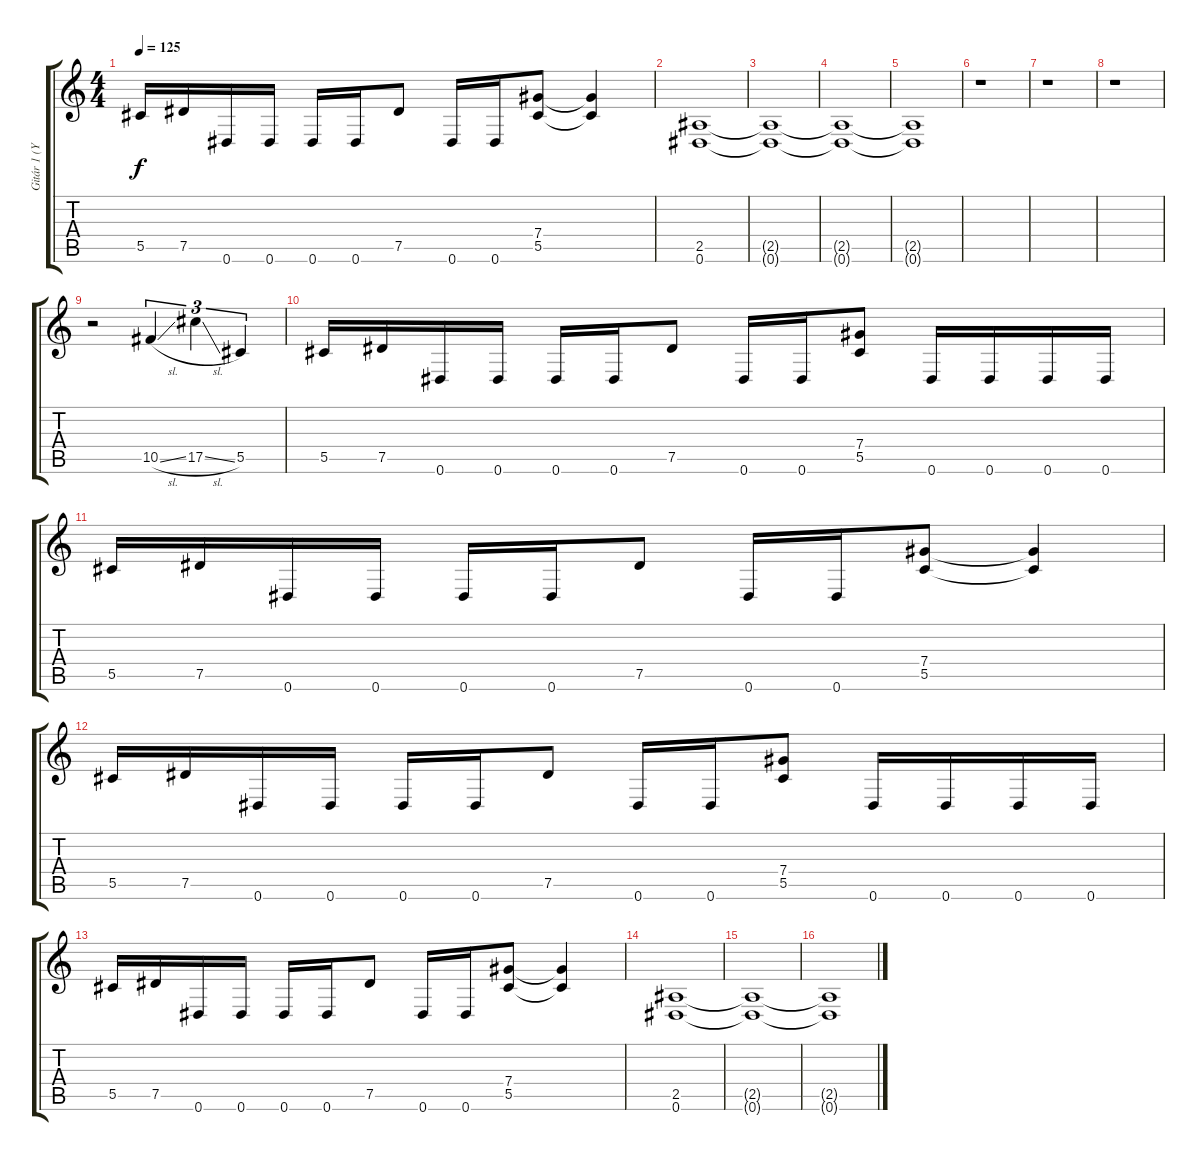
\track ("Gitár 1 (Yngwie Mamsteen)" "Gitár 1 (Y") {instrument distortionguitar}
\staff {score tabs}
\tuning (Eb4 Bb3 Gb3 Db3 Ab2 Eb2) {hide}
\ts (4 4)
\tempo 125
\clef g2
\ks c
5.5.16{dy f} 7.5.16 0.6.16 0.6.16 0.6.16 0.6.16 7.5.8 0.6.16 0.6.16 (7.4 5.5).8 (7.4{t} 5.5{t}).4 |
(2.5 0.6).1 |
(2.5{t} 0.6{t}).1 |
(2.5{t} 0.6{t}).1 |
(2.5{t} 0.6{t}).1 |
r.1 |
r.1 |
r.1 |
r.2 10.5{sl}.4{tu (3 2)} 17.5{sl}.4{tu (3 2)} 5.5.4{tu (3 2)} |
5.5.16 7.5.16 0.6.16 0.6.16 0.6.16 0.6.16 7.5.8 0.6.16 0.6.16 (7.4 5.5).8 0.6.16 0.6.16 0.6.16 0.6.16 |
5.5.16 7.5.16 0.6.16 0.6.16 0.6.16 0.6.16 7.5.8 0.6.16 0.6.16 (7.4 5.5).8 (7.4{t} 5.5{t}).4 |
5.5.16 7.5.16 0.6.16 0.6.16 0.6.16 0.6.16 7.5.8 0.6.16 0.6.16 (7.4 5.5).8 0.6.16 0.6.16 0.6.16 0.6.16 |
5.5.16 7.5.16 0.6.16 0.6.16 0.6.16 0.6.16 7.5.8 0.6.16 0.6.16 (7.4 5.5).8 (7.4{t} 5.5{t}).4 |
(2.5 0.6).1 |
(2.5{t} 0.6{t}).1 |
(2.5{t} 0.6{t}).1
